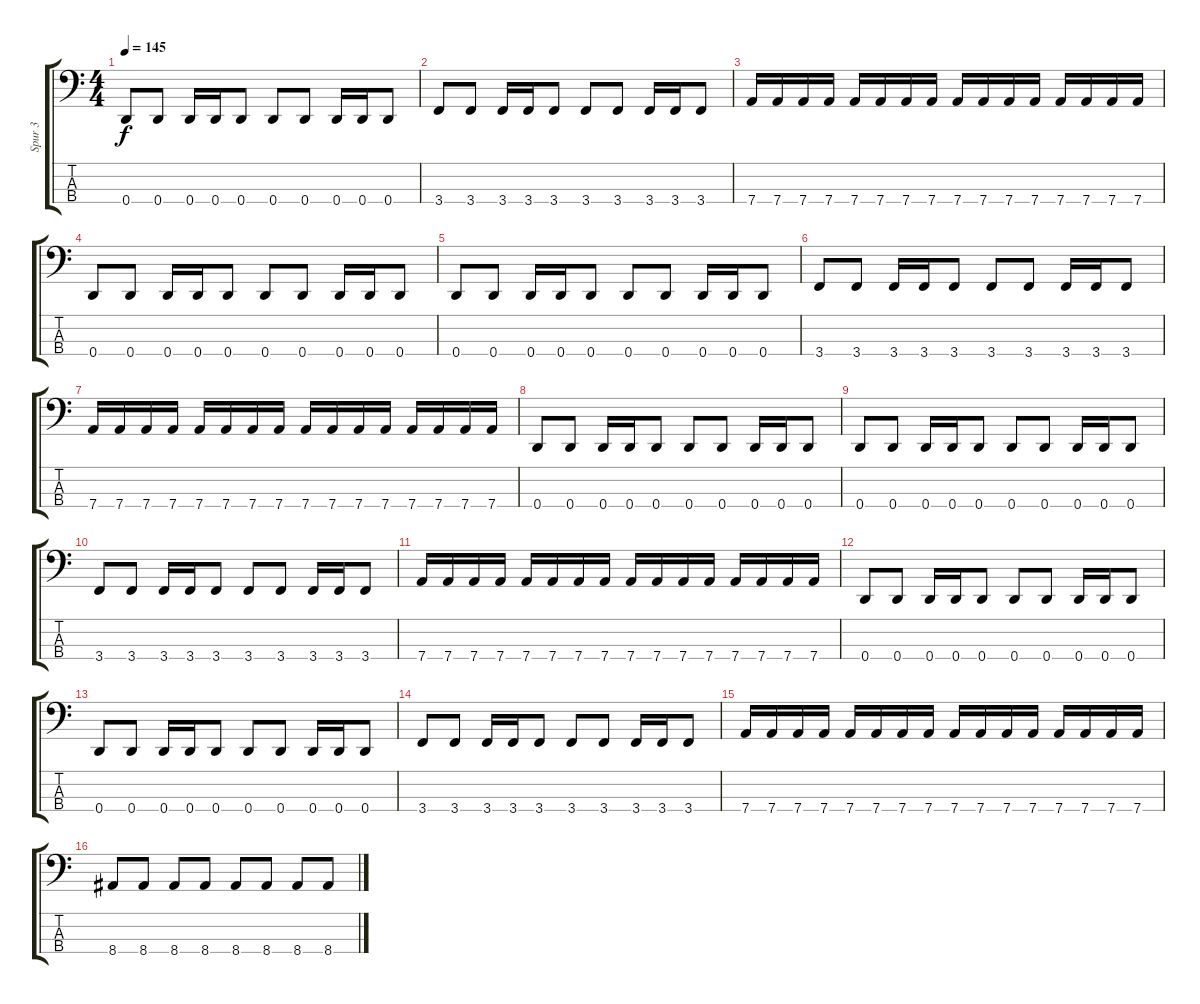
\track ("Spur 3" "Spur 3") {instrument electricbassfinger}
\staff {score tabs}
\tuning (G2 D2 A1 D1) {hide}
\ts (4 4)
\tempo 145
\clef f4
\ks c
0.4.8{dy f} 0.4.8 0.4.16 0.4.16 0.4.8 0.4.8 0.4.8 0.4.16 0.4.16 0.4.8 |
3.4.8 3.4.8 3.4.16 3.4.16 3.4.8 3.4.8 3.4.8 3.4.16 3.4.16 3.4.8 |
7.4.16 7.4.16 7.4.16 7.4.16 7.4.16 7.4.16 7.4.16 7.4.16 7.4.16 7.4.16 7.4.16 7.4.16 7.4.16 7.4.16 7.4.16 7.4.16 |
0.4.8 0.4.8 0.4.16 0.4.16 0.4.8 0.4.8 0.4.8 0.4.16 0.4.16 0.4.8 |
0.4.8 0.4.8 0.4.16 0.4.16 0.4.8 0.4.8 0.4.8 0.4.16 0.4.16 0.4.8 |
3.4.8 3.4.8 3.4.16 3.4.16 3.4.8 3.4.8 3.4.8 3.4.16 3.4.16 3.4.8 |
7.4.16 7.4.16 7.4.16 7.4.16 7.4.16 7.4.16 7.4.16 7.4.16 7.4.16 7.4.16 7.4.16 7.4.16 7.4.16 7.4.16 7.4.16 7.4.16 |
0.4.8 0.4.8 0.4.16 0.4.16 0.4.8 0.4.8 0.4.8 0.4.16 0.4.16 0.4.8 |
0.4.8 0.4.8 0.4.16 0.4.16 0.4.8 0.4.8 0.4.8 0.4.16 0.4.16 0.4.8 |
3.4.8 3.4.8 3.4.16 3.4.16 3.4.8 3.4.8 3.4.8 3.4.16 3.4.16 3.4.8 |
7.4.16 7.4.16 7.4.16 7.4.16 7.4.16 7.4.16 7.4.16 7.4.16 7.4.16 7.4.16 7.4.16 7.4.16 7.4.16 7.4.16 7.4.16 7.4.16 |
0.4.8 0.4.8 0.4.16 0.4.16 0.4.8 0.4.8 0.4.8 0.4.16 0.4.16 0.4.8 |
0.4.8 0.4.8 0.4.16 0.4.16 0.4.8 0.4.8 0.4.8 0.4.16 0.4.16 0.4.8 |
3.4.8 3.4.8 3.4.16 3.4.16 3.4.8 3.4.8 3.4.8 3.4.16 3.4.16 3.4.8 |
7.4.16 7.4.16 7.4.16 7.4.16 7.4.16 7.4.16 7.4.16 7.4.16 7.4.16 7.4.16 7.4.16 7.4.16 7.4.16 7.4.16 7.4.16 7.4.16 |
8.4.8 8.4.8 8.4.8 8.4.8 8.4.8 8.4.8 8.4.8 8.4.8
